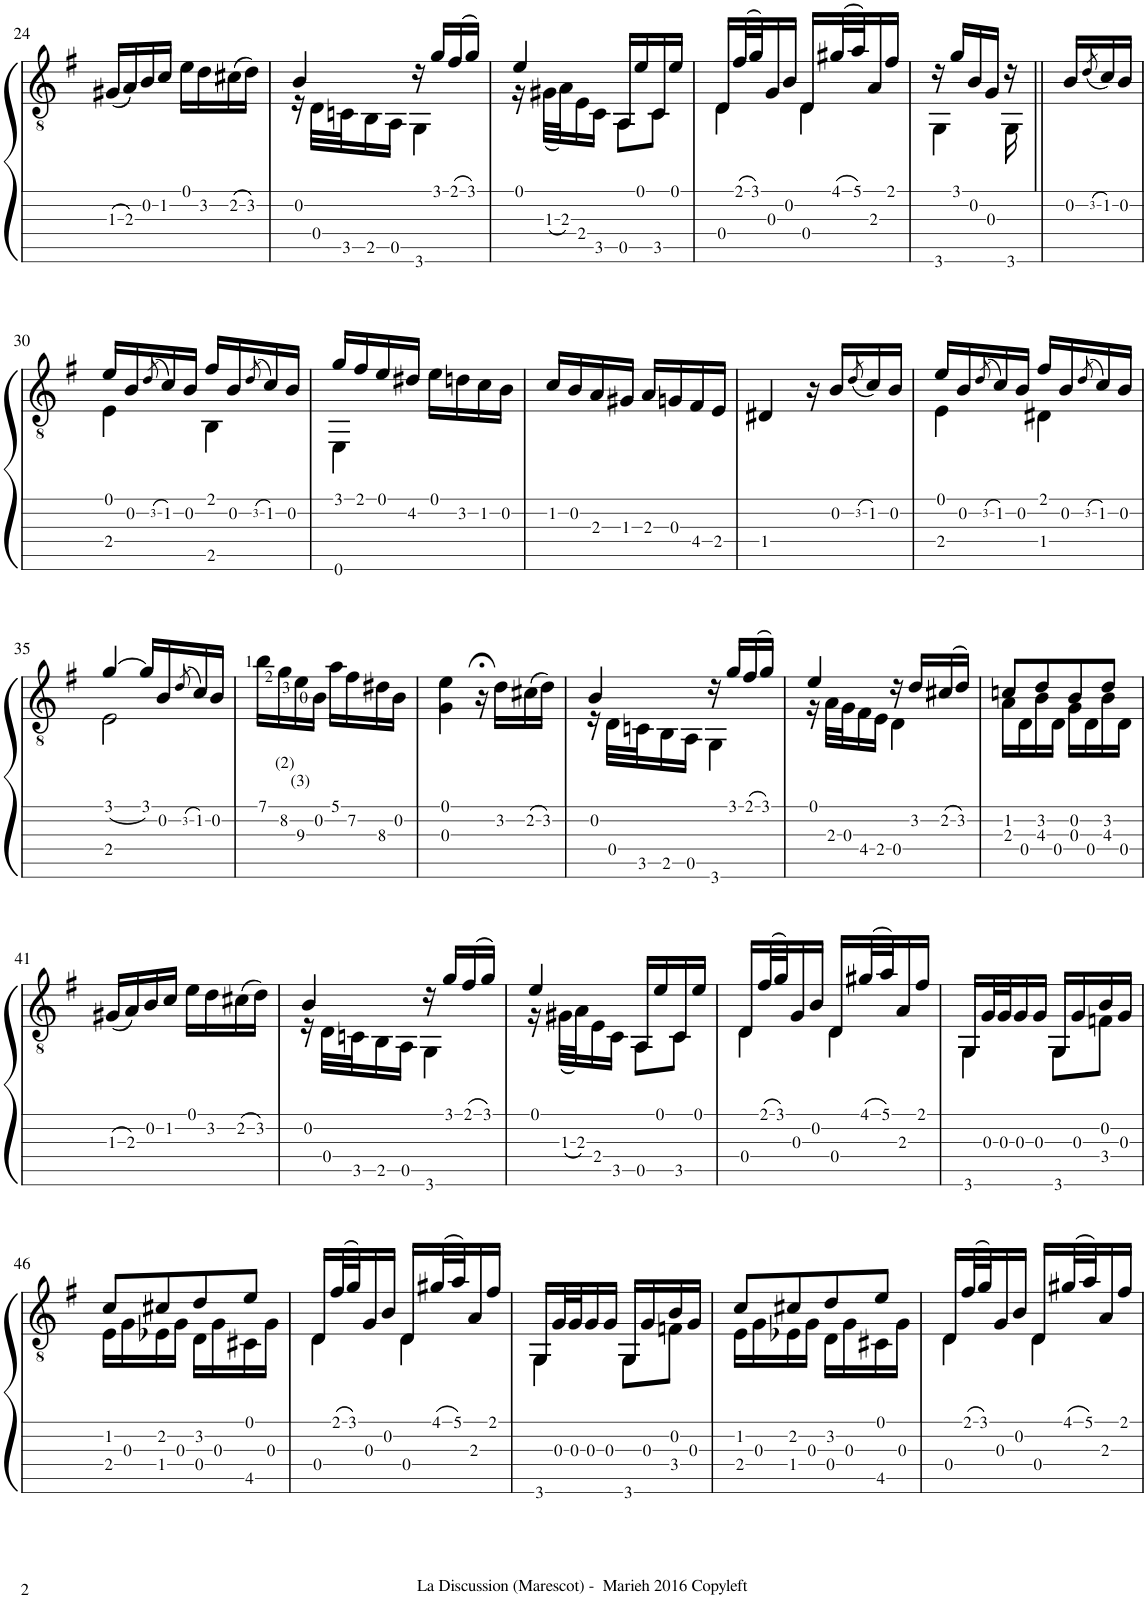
**kern	**kern
*part2	*part1
*staff2	*staff1
*I"Guitare classique [Tablature]	*I"Guitare classique
!!LO:PB:g=z
*	*clefGv2
*k[f#]	*k[f#]
*M2/4	*M2/4
=24	=24
(16G#XLL	(16G#X/LL
16AJ)	16A/)
16BL	16B/
16cJJ	16c/JJ
16eLL	16e\LL
16dJ	16d\
(16c#XL	(16c#X\
16dJJ)	16d\JJ)
=25	=25
*^	*^
4B	16r	4B/	16r
.	32DLLL	.	32D\LLL
.	32CnJJ	.	32Cn\J
.	16BBL	.	16BB\
.	16AAJJ	.	16AA\JJ
16r	4GG	16r	4GG\
16gLL	.	16g/LL	.
(16f#	.	(16f#/	.
16gJJ)	.	16g/JJ)	.
=26	=26	=26	=26
4e	16r	4e/	16r
.	(32G#XLLL	.	(32G#X\LLL
.	32AJJ)	.	32A\J)
.	16EL	.	16E\
.	16CJJ	.	16C\JJ
16AALL	8r	16AA/LL	8AA\L
16eJ	.	16e/	.
16CL	8r	16C/	8C\J
16eJJ	.	16e/JJ	.
=27	=27	=27	=27
16DLL	4r	16D/LL	4D\
(32f#L	.	(32f#/L	.
32gJJ)	.	32g/J)	.
16GL	.	16G/	.
16BJJ	.	16B/JJ	.
16DLL	4r	16D/LL	4D\
(32g#XL	.	(32g#X/L	.
32aJJ)	.	32a/J)	.
16AL	.	16A/	.
16f#JJ	.	16f#/JJ	.
=28	=28	=28	=28
16r	4GG	16r	4GG\
16gLL	.	16g/LL	.
16B	.	16B/	.
16GJJ	.	16G/JJ	.
16r	16GG	16r	16GG\
*v	*v	*	*
*	*v	*v
=29||	=29||
16BLL	16B/LL
(qd	(8qd/
16c)	16c/)
16BJJ	16B/JJ
!!LO:LB:g=z
=30	=30
*^	*^
16eLL	4E	16e/LL	4E\
16BJ	.	16B/	.
(qd	.	(8qd/	.
16cL)	.	16c/)	.
16BJJ	.	16B/JJ	.
16f#LL	4BB	16f#/LL	4BB\
16BJ	.	16B/	.
(qd	.	(8qd/	.
16cL)	.	16c/)	.
16BJJ	.	16B/JJ	.
=31	=31	=31	=31
16gLL	4EE	16g/LL	4EE\
16f#J	.	16f#/	.
16eL	.	16e/	.
16d#XJJ	.	16d#X/JJ	.
16eLL	4ryy	16e\LL	4ryy
16dnJ	.	16dn\	.
16cL	.	16c\	.
16BJJ	.	16B\JJ	.
*v	*v	*	*
*	*v	*v
=32	=32
16cLL	16c/LL
16BJ	16B/
16AL	16A/
16G#XJJ	16G#X/JJ
16ALL	16A/LL
16GnJ	16Gn/
16F#L	16F#/
16EJJ	16E/JJ
=33	=33
4D#X	4D#X/
16r	16r
16BLL	16B/LL
(qd	(8qd/
16c)	16c/)
16BJJ	16B/JJ
=34	=34
*^	*^
16eLL	4E	16e/LL	4E\
16BJ	.	16B/	.
(qd	.	(8qd/	.
16cL)	.	16c/)	.
16BJJ	.	16B/JJ	.
16f#LL	4D#X	16f#/LL	4D#X\
16BJ	.	16B/	.
(qd	.	(8qd/	.
16cL)	.	16c/)	.
16BJJ	.	16B/JJ	.
!!LO:LB:g=z	!!
=35	=35	=35	=35
[4g	2E	[4g/	2E\
16gLL]	.	16g/LL]	.
16BJ	.	16B/	.
(qd	.	(8qd/	.
16cL)	.	16c/)	.
16BJJ	.	16B/JJ	.
*v	*v	*	*
*	*v	*v
=36	=36
16bLL	16b\LL
16gJ	16g\
16eL	16e\
16BJJ	16B\JJ
16aLL	16a\LL
16f#J	16f#\
16d#XL	16d#X\
16BJJ	16B\JJ
=37	=37
4G 4e	4G\ 4e\
16r	16r;<
16dLL	16d\LL
(16c#X	(16c#X\
16dJJ)	16d\JJ)
=38	=38
*^	*^
4B	16r	4B/	16r
.	32DLLL	.	32D\LLL
.	32CnJJ	.	32Cn\J
.	16BBL	.	16BB\
.	16AAJJ	.	16AA\JJ
16r	4GG	16r	4GG\
16gLL	.	16g/LL	.
(16f#	.	(16f#/	.
16gJJ)	.	16g/JJ)	.
=39	=39	=39	=39
4e	16r	4e/	16r
.	32ALLL	.	32A\LLL
.	32GJJ	.	32G\J
.	16F#L	.	16F#\
.	16EJJ	.	16E\JJ
16r	4D	16r	4D\
16dLL	.	16d/LL	.
(16c#X	.	(16c#X/	.
16dJJ)	.	16d/JJ)	.
=40	=40	=40	=40
8cnL	16ALL	8cn/L	16A\LL
.	16DJ	.	16D\
8dJ	16BL	8d/	16B\
.	16DJJ	.	16D\JJ
8BL	16GLL	8B/	16G\LL
.	16DJ	.	16D\
8dJ	16BL	8d/J	16B\
.	16DJJ	.	16D\JJ
*v	*v	*	*
*	*v	*v
!!LO:LB:g=z
=41	=41
(16G#XLL	(16G#X/LL
16AJ)	16A/)
16BL	16B/
16cJJ	16c/JJ
16eLL	16e\LL
16dJ	16d\
(16c#XL	(16c#X\
16dJJ)	16d\JJ)
=42	=42
*^	*^
4B	16r	4B/	16r
.	32DLLL	.	32D\LLL
.	32CnJJ	.	32Cn\J
.	16BBL	.	16BB\
.	16AAJJ	.	16AA\JJ
16r	4GG	16r	4GG\
16gLL	.	16g/LL	.
(16f#	.	(16f#/	.
16gJJ)	.	16g/JJ)	.
=43	=43	=43	=43
4e	16r	4e/	16r
.	(32G#XLLL	.	(32G#X\LLL
.	32AJJ)	.	32A\J)
.	16EL	.	16E\
.	16CJJ	.	16C\JJ
16AALL	8r	16AA/LL	8AA\L
16eJ	.	16e/	.
16CL	8r	16C/	8C\J
16eJJ	.	16e/JJ	.
=44	=44	=44	=44
16DLL	4r	16D/LL	4D\
(32f#L	.	(32f#/L	.
32gJJ)	.	32g/J)	.
16GL	.	16G/	.
16BJJ	.	16B/JJ	.
16DLL	4r	16D/LL	4D\
(32g#XL	.	(32g#X/L	.
32aJJ)	.	32a/J)	.
16AL	.	16A/	.
16f#JJ	.	16f#/JJ	.
=45	=45	=45	=45
16GGLL	4r	16GG/LL	4GG\
32GL	.	32G/L	.
32GJJ	.	32G/J	.
16GL	.	16G/	.
16GJJ	.	16G/JJ	.
16GGLL	8r	16GG/LL	8GG\L
16GJ	.	16G/	.
16BL	8Fn	16B/	8Fn\J
16GJJ	.	16G/JJ	.
!!LO:LB:g=z	!!
=46	=46	=46	=46
8cL	16ELL	8c/L	16E\LL
.	16GJ	.	16G\
8c#XJ	16E-XL	8c#X/	16E-X\
.	16GJJ	.	16G\JJ
8dL	16DLL	8d/	16D\LL
.	16GJ	.	16G\
8eJ	16C#XL	8e/J	16C#X\
.	16GJJ	.	16G\JJ
=47	=47	=47	=47
16DLL	4r	16D/LL	4D\
(32f#L	.	(32f#/L	.
32gJJ)	.	32g/J)	.
16GL	.	16G/	.
16BJJ	.	16B/JJ	.
16DLL	4r	16D/LL	4D\
(32g#XL	.	(32g#X/L	.
32aJJ)	.	32a/J)	.
16AL	.	16A/	.
16f#JJ	.	16f#/JJ	.
=48	=48	=48	=48
16GGLL	4r	16GG/LL	4GG\
32GL	.	32G/L	.
32GJJ	.	32G/J	.
16GL	.	16G/	.
16GJJ	.	16G/JJ	.
16GGLL	8r	16GG/LL	8GG\L
16GJ	.	16G/	.
16BL	8Fn	16B/	8Fn\J
16GJJ	.	16G/JJ	.
=49	=49	=49	=49
8cL	16ELL	8c/L	16E\LL
.	16GJ	.	16G\
8c#XJ	16E-XL	8c#X/	16E-X\
.	16GJJ	.	16G\JJ
8dL	16DLL	8d/	16D\LL
.	16GJ	.	16G\
8eJ	16C#XL	8e/J	16C#X\
.	16GJJ	.	16G\JJ
=50	=50	=50	=50
16DLL	4r	16D/LL	4D\
(32f#L	.	(32f#/L	.
32gJJ)	.	32g/J)	.
16GL	.	16G/	.
16BJJ	.	16B/JJ	.
16DLL	4r	16D/LL	4D\
(32g#XL	.	(32g#X/L	.
32aJJ)	.	32a/J)	.
16AL	.	16A/	.
16f#JJ	.	16f#/JJ	.
*v	*v	*	*
*	*v	*v
=	=
*-	*-
